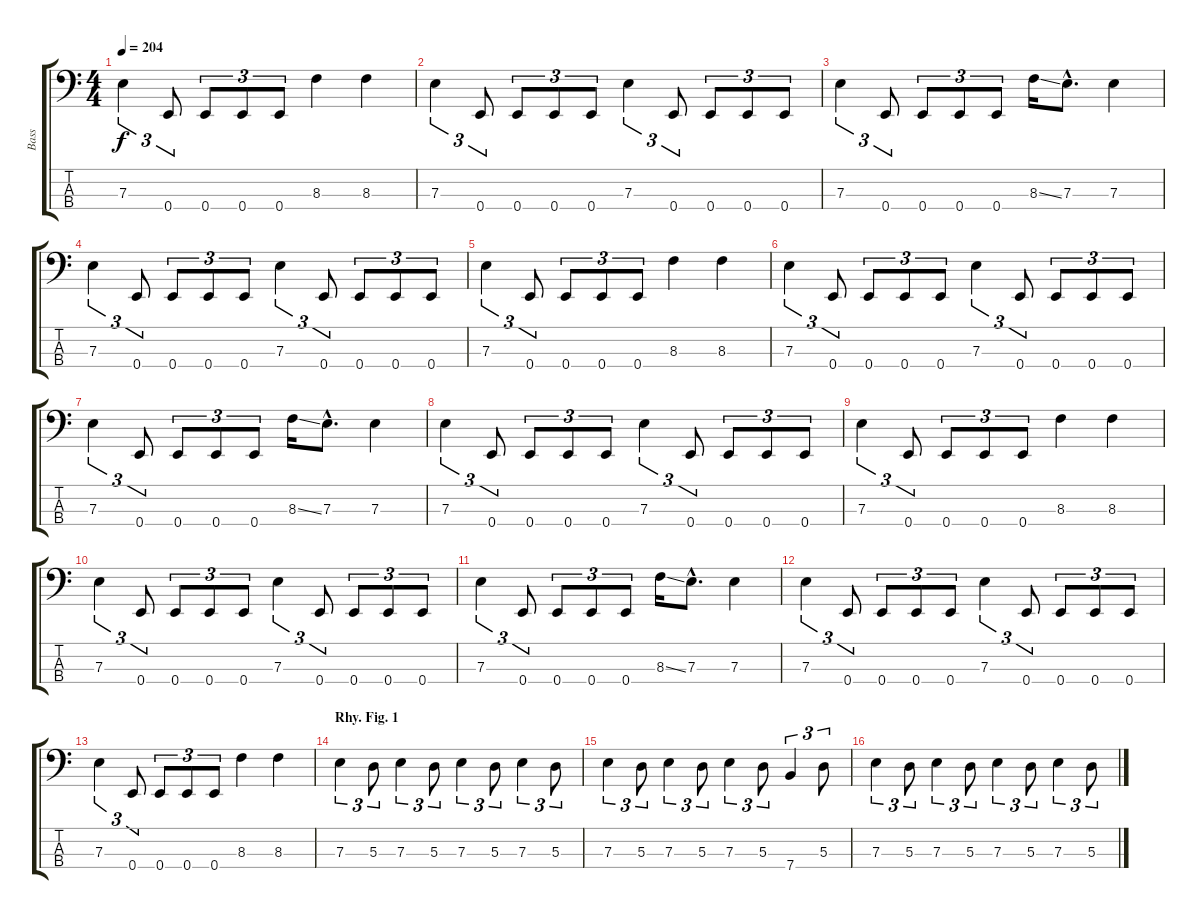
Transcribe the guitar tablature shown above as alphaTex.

\track ("Bass" "Bass") {instrument electricbassfinger}
\staff {score tabs}
\tuning (G2 D2 A1 E1) {hide}
\ts (4 4)
\tempo 204
\clef f4
\ks c
7.3.4{tu (3 2) dy f} 0.4.8{tu (3 2)} 0.4.8{tu (3 2)} 0.4.8{tu (3 2)} 0.4.8{tu (3 2)} 8.3.4 8.3.4 |
7.3.4{tu (3 2)} 0.4.8{tu (3 2)} 0.4.8{tu (3 2)} 0.4.8{tu (3 2)} 0.4.8{tu (3 2)} 7.3.4{tu (3 2)} 0.4.8{tu (3 2)} 0.4.8{tu (3 2)} 0.4.8{tu (3 2)} 0.4.8{tu (3 2)} |
7.3.4{tu (3 2)} 0.4.8{tu (3 2)} 0.4.8{tu (3 2)} 0.4.8{tu (3 2)} 0.4.8{tu (3 2)} 8.3{ss}.16 7.3{hac}.8{d} 7.3.4 |
7.3.4{tu (3 2)} 0.4.8{tu (3 2)} 0.4.8{tu (3 2)} 0.4.8{tu (3 2)} 0.4.8{tu (3 2)} 7.3.4{tu (3 2)} 0.4.8{tu (3 2)} 0.4.8{tu (3 2)} 0.4.8{tu (3 2)} 0.4.8{tu (3 2)} |
7.3.4{tu (3 2)} 0.4.8{tu (3 2)} 0.4.8{tu (3 2)} 0.4.8{tu (3 2)} 0.4.8{tu (3 2)} 8.3.4 8.3.4 |
7.3.4{tu (3 2)} 0.4.8{tu (3 2)} 0.4.8{tu (3 2)} 0.4.8{tu (3 2)} 0.4.8{tu (3 2)} 7.3.4{tu (3 2)} 0.4.8{tu (3 2)} 0.4.8{tu (3 2)} 0.4.8{tu (3 2)} 0.4.8{tu (3 2)} |
7.3.4{tu (3 2)} 0.4.8{tu (3 2)} 0.4.8{tu (3 2)} 0.4.8{tu (3 2)} 0.4.8{tu (3 2)} 8.3{ss}.16 7.3{hac}.8{d} 7.3.4 |
7.3.4{tu (3 2)} 0.4.8{tu (3 2)} 0.4.8{tu (3 2)} 0.4.8{tu (3 2)} 0.4.8{tu (3 2)} 7.3.4{tu (3 2)} 0.4.8{tu (3 2)} 0.4.8{tu (3 2)} 0.4.8{tu (3 2)} 0.4.8{tu (3 2)} |
7.3.4{tu (3 2)} 0.4.8{tu (3 2)} 0.4.8{tu (3 2)} 0.4.8{tu (3 2)} 0.4.8{tu (3 2)} 8.3.4 8.3.4 |
7.3.4{tu (3 2)} 0.4.8{tu (3 2)} 0.4.8{tu (3 2)} 0.4.8{tu (3 2)} 0.4.8{tu (3 2)} 7.3.4{tu (3 2)} 0.4.8{tu (3 2)} 0.4.8{tu (3 2)} 0.4.8{tu (3 2)} 0.4.8{tu (3 2)} |
7.3.4{tu (3 2)} 0.4.8{tu (3 2)} 0.4.8{tu (3 2)} 0.4.8{tu (3 2)} 0.4.8{tu (3 2)} 8.3{ss}.16 7.3{hac}.8{d} 7.3.4 |
7.3.4{tu (3 2)} 0.4.8{tu (3 2)} 0.4.8{tu (3 2)} 0.4.8{tu (3 2)} 0.4.8{tu (3 2)} 7.3.4{tu (3 2)} 0.4.8{tu (3 2)} 0.4.8{tu (3 2)} 0.4.8{tu (3 2)} 0.4.8{tu (3 2)} |
7.3.4{tu (3 2)} 0.4.8{tu (3 2)} 0.4.8{tu (3 2)} 0.4.8{tu (3 2)} 0.4.8{tu (3 2)} 8.3.4 8.3.4 |
\section ("" "Rhy. Fig. 1")
7.3.4{tu (3 2)} 5.3.8{tu (3 2)} 7.3.4{tu (3 2)} 5.3.8{tu (3 2)} 7.3.4{tu (3 2)} 5.3.8{tu (3 2)} 7.3.4{tu (3 2)} 5.3.8{tu (3 2)} |
7.3.4{tu (3 2)} 5.3.8{tu (3 2)} 7.3.4{tu (3 2)} 5.3.8{tu (3 2)} 7.3.4{tu (3 2)} 5.3.8{tu (3 2)} 7.4.4{tu (3 2)} 5.3.8{tu (3 2)} |
7.3.4{tu (3 2)} 5.3.8{tu (3 2)} 7.3.4{tu (3 2)} 5.3.8{tu (3 2)} 7.3.4{tu (3 2)} 5.3.8{tu (3 2)} 7.3.4{tu (3 2)} 5.3.8{tu (3 2)}
